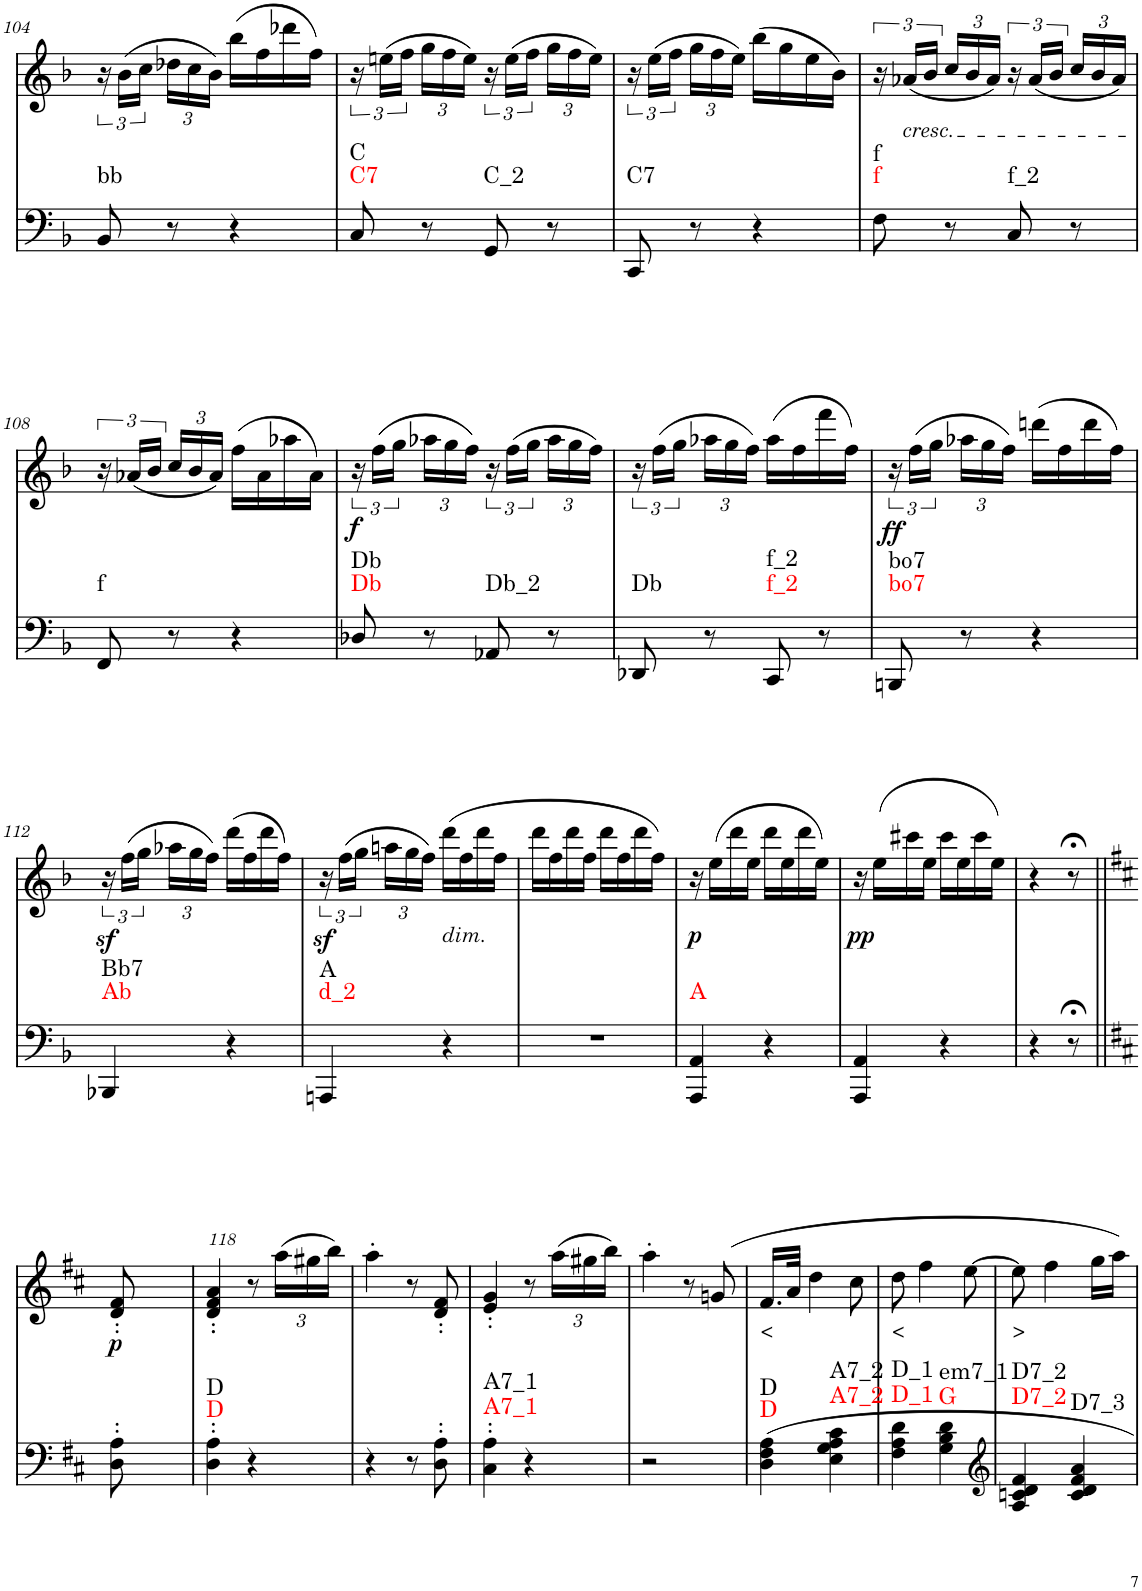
**kern	**harte	**kern	**text	**dynam
*part2	*part2	*part1	*part1	*part1
*staff2	*	*staff1	*staff1	*staff1
*I"piano	*	*I"piano	*	*
*I'Pno	*	*I'Pno	*	*
!!LO:PB:g=z
*clefF4	*	*clefG2	*	*
*k[b-]	*	*k[b-]	*	*
*F:	*	*F:	*	*
*M2/4	*	*M2/4	*	*
=104	=104	=104	=104	=104
!	!LO:H:kt=bb	!	!	!
8BB-/	N	24r	.	.
.	.	(24b-\LL	.	.
.	.	24cc\JJ	.	.
*	*	*Xbrackettup	*	*
8r	.	24dd-X\LL	.	.
.	.	24cc\	.	.
.	.	24b-\JJ)	.	.
4r	.	(16bb-\LL	.	.
.	.	16ff\	.	.
.	.	16ddd-X\	.	.
.	.	16ff\JJ)	.	.
=105	=105	=105	=105	=105
*	*	*brackettup	*	*
!	!LO:H:n=1:kt=C7	!	!	!
!	!LO:H:n=2:kt=C	!	!	!
8C/	N N	24r	.	.
.	.	(24een\LL	.	.
.	.	24ff\JJ	.	.
*	*	*Xbrackettup	*	*
8r	.	24gg\LL	.	.
.	.	24ff\	.	.
.	.	24ee\JJ)	.	.
*	*	*brackettup	*	*
!	!LO:H:kt=C_2	!	!	!
8GG/	N	24r	.	.
.	.	(24ee\LL	.	.
.	.	24ff\JJ	.	.
*	*	*Xbrackettup	*	*
8r	.	24gg\LL	.	.
.	.	24ff\	.	.
.	.	24ee\JJ)	.	.
=106	=106	=106	=106	=106
*	*	*brackettup	*	*
!	!LO:H:kt=C7	!	!	!
8CC/	N	24r	.	.
.	.	(24ee\LL	.	.
.	.	24ff\JJ	.	.
*	*	*Xbrackettup	*	*
8r	.	24gg\LL	.	.
.	.	24ff\	.	.
.	.	24ee\JJ)	.	.
4r	.	(16bb-\LL	.	.
.	.	16gg\	.	.
.	.	16ee\	.	.
.	.	16b-\JJ)	.	.
=107	=107	=107	=107	=107
*	*	*brackettup	*	*
!	!LO:H:n=1:kt=f	!	!	!
!	!LO:H:n=2:kt=f	!	!	!
8F\	N N	24r	.	.
!	!	!LO:TX:b:i:t=cresc.	!	!
.	.	(24a-X/LL	.	.
.	.	24b-/JJ	.	.
*	*	*Xbrackettup	*	*
8r	.	24cc/LL	.	.
.	.	24b-/	.	.
.	.	24a-/JJ)	.	.
*	*	*brackettup	*	*
!	!LO:H:kt=f_2	!	!	!
8C/	N	24r	.	.
.	.	(24a-/LL	.	.
.	.	24b-/JJ	.	.
*	*	*Xbrackettup	*	*
8r	.	24cc/LL	.	.
.	.	24b-/	.	.
.	.	24a-/JJ)	.	.
!!LO:LB:g=z
=108	=108	=108	=108	=108
*	*	*brackettup	*	*
!	!LO:H:kt=f	!	!	!
8FF/	N	24r	.	.
.	.	(24a-X/LL	.	.
.	.	24b-/JJ	.	.
*	*	*Xbrackettup	*	*
8r	.	24cc/LL	.	.
.	.	24b-/	.	.
.	.	24a-/JJ)	.	.
4r	.	(16ff\LL	.	.
.	.	16a-\	.	.
.	.	16aa-X\	.	.
.	.	16a-\JJ)	.	.
=109	=109	=109	=109	=109
*	*	*brackettup	*	*
!	!LO:H:n=1:kt=Db	!	!	!LO:DY:b
!	!LO:H:n=2:kt=Db	!	!	!
8D-X/	N N	24r	.	f
.	.	(24ff\LL	.	.
.	.	24gg\JJ	.	.
*	*	*Xbrackettup	*	*
8r	.	24aa-X\LL	.	.
.	.	24gg\	.	.
.	.	24ff\JJ)	.	.
*	*	*brackettup	*	*
!	!LO:H:kt=Db_2	!	!	!
8AA-X/	N	24r	.	.
.	.	(24ff\LL	.	.
.	.	24gg\JJ	.	.
*	*	*Xbrackettup	*	*
8r	.	24aa-\LL	.	.
.	.	24gg\	.	.
.	.	24ff\JJ)	.	.
=110	=110	=110	=110	=110
*	*	*brackettup	*	*
!	!LO:H:kt=Db	!	!	!
8DD-X/	N	24r	.	.
.	.	(24ff\LL	.	.
.	.	24gg\JJ	.	.
*	*	*Xbrackettup	*	*
8r	.	24aa-X\LL	.	.
.	.	24gg\	.	.
.	.	24ff\JJ)	.	.
!	!LO:H:n=1:kt=f_2	!	!	!
!	!LO:H:n=2:kt=f_2	!	!	!
8CC/	N N	(16aa-\LL	.	.
.	.	16ff\	.	.
8r	.	16fff\	.	.
.	.	16ff\JJ)	.	.
=111	=111	=111	=111	=111
*	*	*brackettup	*	*
!	!LO:H:n=1:kt=bo7	!	!	!LO:DY:b
!	!LO:H:n=2:kt=bo7	!	!	!
8BBBn/	N N	24r	.	ff
.	.	(24ff\LL	.	.
.	.	24gg\JJ	.	.
*	*	*Xbrackettup	*	*
8r	.	24aa-X\LL	.	.
.	.	24gg\	.	.
.	.	24ff\JJ)	.	.
4r	.	(16dddn\LL	.	.
.	.	16ff\	.	.
.	.	16ddd\	.	.
.	.	16ff\JJ)	.	.
!!LO:LB:g=z
=112	=112	=112	=112	=112
*	*	*brackettup	*	*
!	!LO:H:n=1:kt=Ab	!	!	!LO:DY:b
!	!LO:H:n=2:kt=Bb7	!	!	!
4BBB-X/	N N	24r	.	sf
.	.	(24ff\LL	.	.
.	.	24gg\JJ	.	.
*	*	*Xbrackettup	*	*
.	.	24aa-X\LL	.	.
.	.	24gg\	.	.
.	.	24ff\JJ)	.	.
4r	.	(16ddd\LL	.	.
.	.	16ff\	.	.
.	.	16ddd\	.	.
.	.	16ff\JJ)	.	.
=113	=113	=113	=113	=113
*	*	*brackettup	*	*
!	!LO:H:n=1:kt=d_2	!	!	!LO:DY:b
!	!LO:H:n=2:kt=A	!	!	!
4AAAn/	N N	24r	.	sf
.	.	(24ff\LL	.	.
.	.	24gg\JJ	.	.
*	*	*Xbrackettup	*	*
.	.	24aan\LL	.	.
.	.	24gg\	.	.
.	.	24ff\JJ)	.	.
!	!	!LO:TX:b:i:t=dim.	!	!
4r	.	(16ddd\LL	.	.
.	.	16ff\	.	.
.	.	16ddd\	.	.
.	.	16ff\JJ	.	.
=114	=114	=114	=114	=114
2r	.	16ddd\LL	.	.
.	.	16ff\	.	.
.	.	16ddd\	.	.
.	.	16ff\JJ	.	.
.	.	16ddd\LL	.	.
.	.	16ff\	.	.
.	.	16ddd\	.	.
.	.	16ff\JJ)	.	.
=115	=115	=115	=115	=115
!	!LO:H:kt=A	!	!	!LO:DY:b
4AAA/ 4AA/	N	16r	.	p
.	.	(16ee\LL	.	.
.	.	16ddd\	.	.
.	.	16ee\JJ	.	.
4r	.	16ddd\LL	.	.
.	.	16ee\	.	.
.	.	16ddd\	.	.
.	.	16ee\JJ)	.	.
=116	=116	=116	=116	=116
!	!	!	!	!LO:DY:b
4AAA/ 4AA/	.	16r	.	pp
.	.	(16ee\LL	.	.
.	.	16ccc#X\	.	.
.	.	16ee\JJ	.	.
4r	.	16ccc#\LL	.	.
.	.	16ee\	.	.
.	.	16ccc#\	.	.
.	.	16ee\JJ)	.	.
=117	=117	=117	=117	=117
4r	.	4r	.	.
8r;<	.	8r;<	.	.
!!LO:LB:g=z
=117X2||	=117X2||	=117X2||	=117X2||	=117X2||
*k[f#c#]	*	*k[f#c#]	*	*
!	!LO:H:n=1:kt=D	!	!	!LO:DY:b
!	!LO:H:n=2:kt=D	!	!	!
8D\' 8A\'	N N	8d/' 8f#/'	.	p
=118	=118	=118	=118	=118
4D\' 4A\'	.	4d/' 4f#/' 4a/'	.	.
4r	.	8r	.	.
.	.	(24aa\LL	.	.
.	.	24gg#X\	.	.
.	.	24bb\JJ)	.	.
=119	=119	=119	=119	=119
4r	.	4aa'\	.	.
8r	.	8r	.	.
8D\' 8A\'	.	8d/' 8f#/'	.	.
=120	=120	=120	=120	=120
!	!LO:H:n=1:kt=A7_1	!	!	!
!	!LO:H:n=2:kt=A7_1	!	!	!
4C#\' 4A\'	N N	4e/' 4g/'	.	.
4r	.	8r	.	.
.	.	(24aa\LL	.	.
.	.	24gg#X\	.	.
.	.	24bb\JJ)	.	.
=121	=121	=121	=121	=121
2r	.	4aa'\	.	.
.	.	8r	.	.
.	.	(8gn/	.	.
=122	=122	=122	=122	=122
!	!LO:H:n=1:kt=D	!	!LO:LY:b	!
!	!LO:H:n=2:kt=D	!	!	!
4D\ 4F#\ 4A\	N N	16.f#/LL	<	.
.	.	32a/JJk	.	.
.	.	4dd\	.	.
!	!LO:H:n=1:kt=A7_2	!	!	!
!	!LO:H:n=2:kt=A7_2	!	!	!
4E\ 4G\ 4A\ 4c#\	N N	.	.	.
.	.	8cc#\	.	.
=123	=123	=123	=123	=123
!	!LO:H:n=1:kt=D_1	!	!LO:LY:b	!
!	!LO:H:n=2:kt=D_1	!	!	!
4F#\ 4A\ 4d\	N N	8dd\	<	.
.	.	4ff#\	.	.
!	!LO:H:n=1:kt=G	!	!	!
!	!LO:H:n=2:kt=em7_1	!	!	!
4G\ 4B\ 4d\	N N	.	.	.
.	.	[8ee\	.	.
=124	=124	=124	=124	=124
*clefG2	*	*	*	*
!	!LO:H:n=1:kt=D7_2	!	!LO:LY:b	!
!	!LO:H:n=2:kt=D7_2	!	!	!
4A/ 4cn/ 4d/ 4f#/	N N	8ee\]	>	.
.	.	4ff#\	.	.
!	!LO:H:kt=D7_3	!	!	!
4c/ 4d/ 4f#/ 4a/	N	.	.	.
.	.	16gg\LL	.	.
.	.	16aa\JJ)	.	.
=	=	=	=	=
*-	*-	*-	*-	*-
